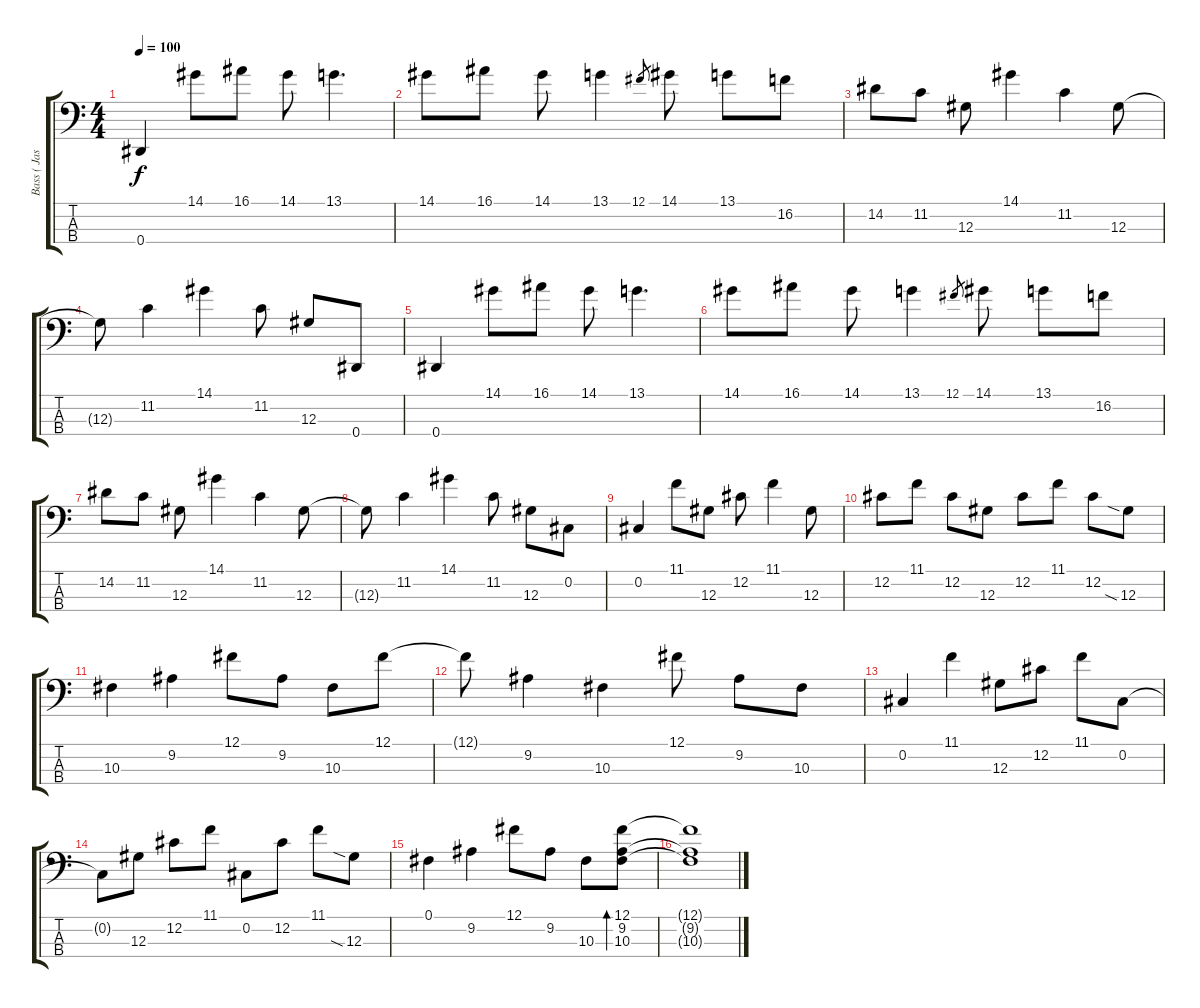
\track ("Bass ( Jason )" "Bass ( Jas") {instrument electricbassfinger}
\staff {score tabs}
\tuning (Gb2 Db2 Ab1 Eb1) {hide}
\ts (4 4)
\tempo 100
\clef f4
\ks c
0.4.4{dy f} 14.1.8 16.1.8 14.1.8 13.1.4{d} |
14.1.8 16.1.8 14.1.8 13.1.4 12.1.8{gr} 14.1.8 13.1.8 16.2.8 |
14.2.8 11.2.8 12.3.8 14.1.4 11.2.4 12.3.8 |
12.3{t}.8 11.2.4 14.1.4 11.2.8 12.3.8 0.4.8 |
0.4.4 14.1.8 16.1.8 14.1.8 13.1.4{d} |
14.1.8 16.1.8 14.1.8 13.1.4 12.1.8{gr} 14.1.8 13.1.8 16.2.8 |
14.2.8 11.2.8 12.3.8 14.1.4 11.2.4 12.3.8 |
12.3{t}.8 11.2.4 14.1.4 11.2.8 12.3.8 0.2.8 |
0.2.4 11.1.8 12.3.8 12.2.8 11.1.4 12.3.8 |
12.2.8 11.1.8 12.2.8 12.3.8 12.2.8 11.1.8 12.2.8 12.3{sia}.8 |
10.3.4 9.2.4 12.1.8 9.2.8 10.3.8 12.1.8 |
12.1{t}.8 9.2.4 10.3.4 12.1.8 9.2.8 10.3.8 |
0.2.4 11.1.4 12.3.8 12.2.8 11.1.8 0.2.8 |
0.2{t}.8 12.3.8 12.2.8 11.1.8 0.2.8 12.2.8 11.1.8 12.3{sia}.8 |
0.1.4 9.2.4 12.1.8 9.2.8 10.3.8 (12.1 9.2 10.3).8{bd 240} |
(12.1{t} 9.2{t} 10.3{t}).1
